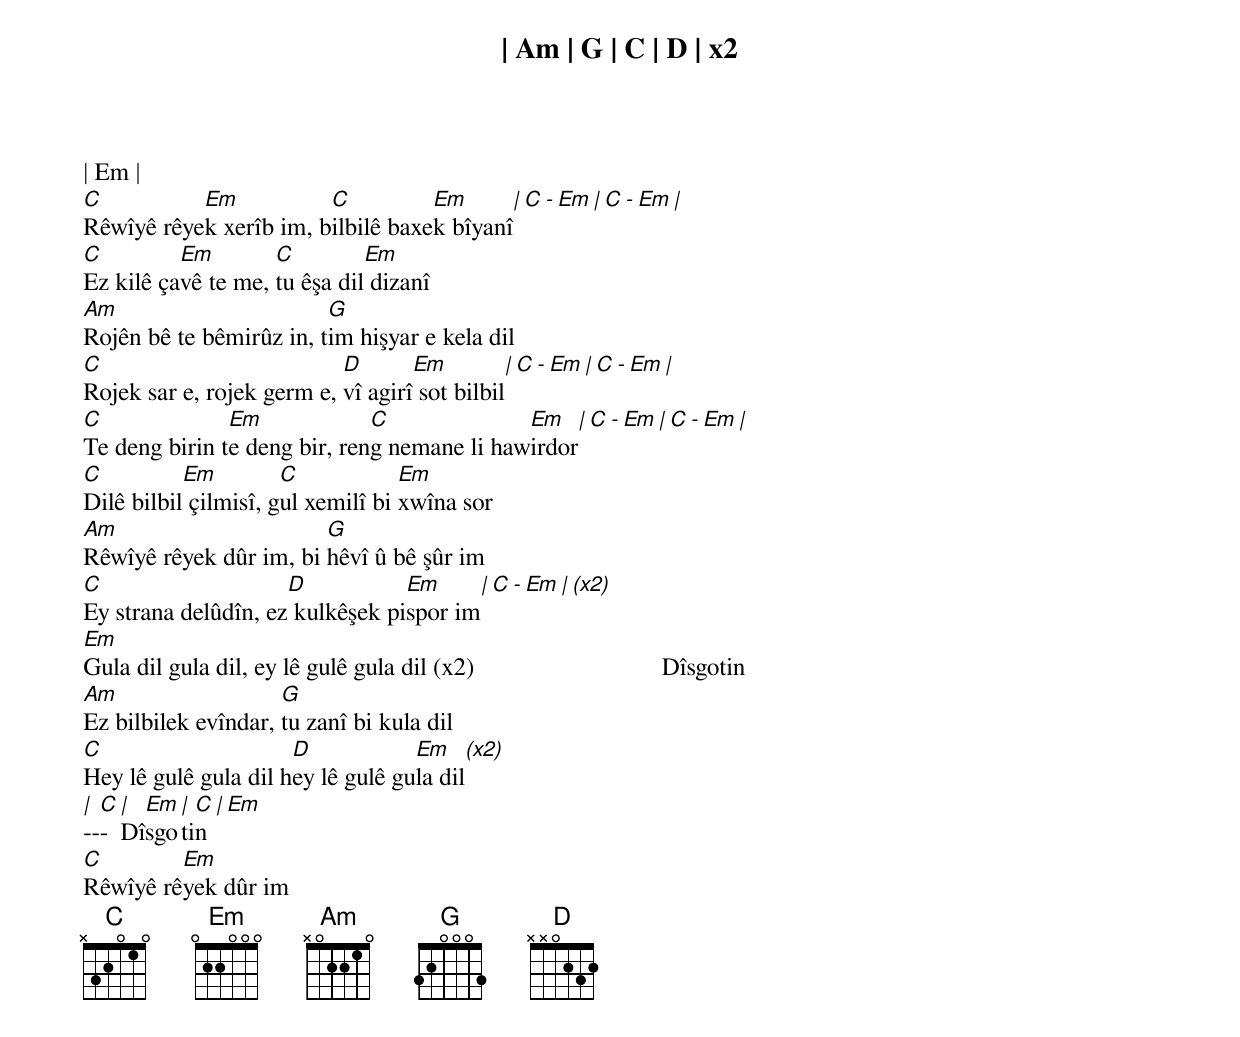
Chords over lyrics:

| Am | G | C | D | x2
| Em |
C          Em           C          Em            | C - Em | C - Em |
Rêwîyê rêyek xerîb im, bilbilê baxek bîyanî
C         Em        C         Em
Ez kilê çavê te me, tu êşa dil dizanî
Am                       G
Rojên bê te bêmirûz in, tim hişyar e kela dil
C                          D       Em          | C - Em | C - Em |
Rojek sar e, rojek germ e, vî agirî sot bilbil
C              Em             C              Em		  | C - Em | C - Em |
Te deng birin te deng bir, reng nemane li hawirdor
C          Em         C            Em
Dilê bilbil çilmisî, gul xemilî bi xwîna sor
Am                      G
Rêwîyê rêyek dûr im, bi hêvî û bê şûr im
C                    D           Em                  | C - Em | (x2)
Ey strana delûdîn, ez kulkêşek pispor im
Em
Gula dil gula dil, ey lê gulê gula dil (x2)                              Dîsgotin
Am                   G
Ez bilbilek evîndar, tu zanî bi kula dil
C                     D            Em                  (x2)
Hey lê gulê gula dil hey lê gulê gula dil
| C | Em | C | Em
--- Dîsgotin
C        Em
Rêwîyê rêyek dûr im
